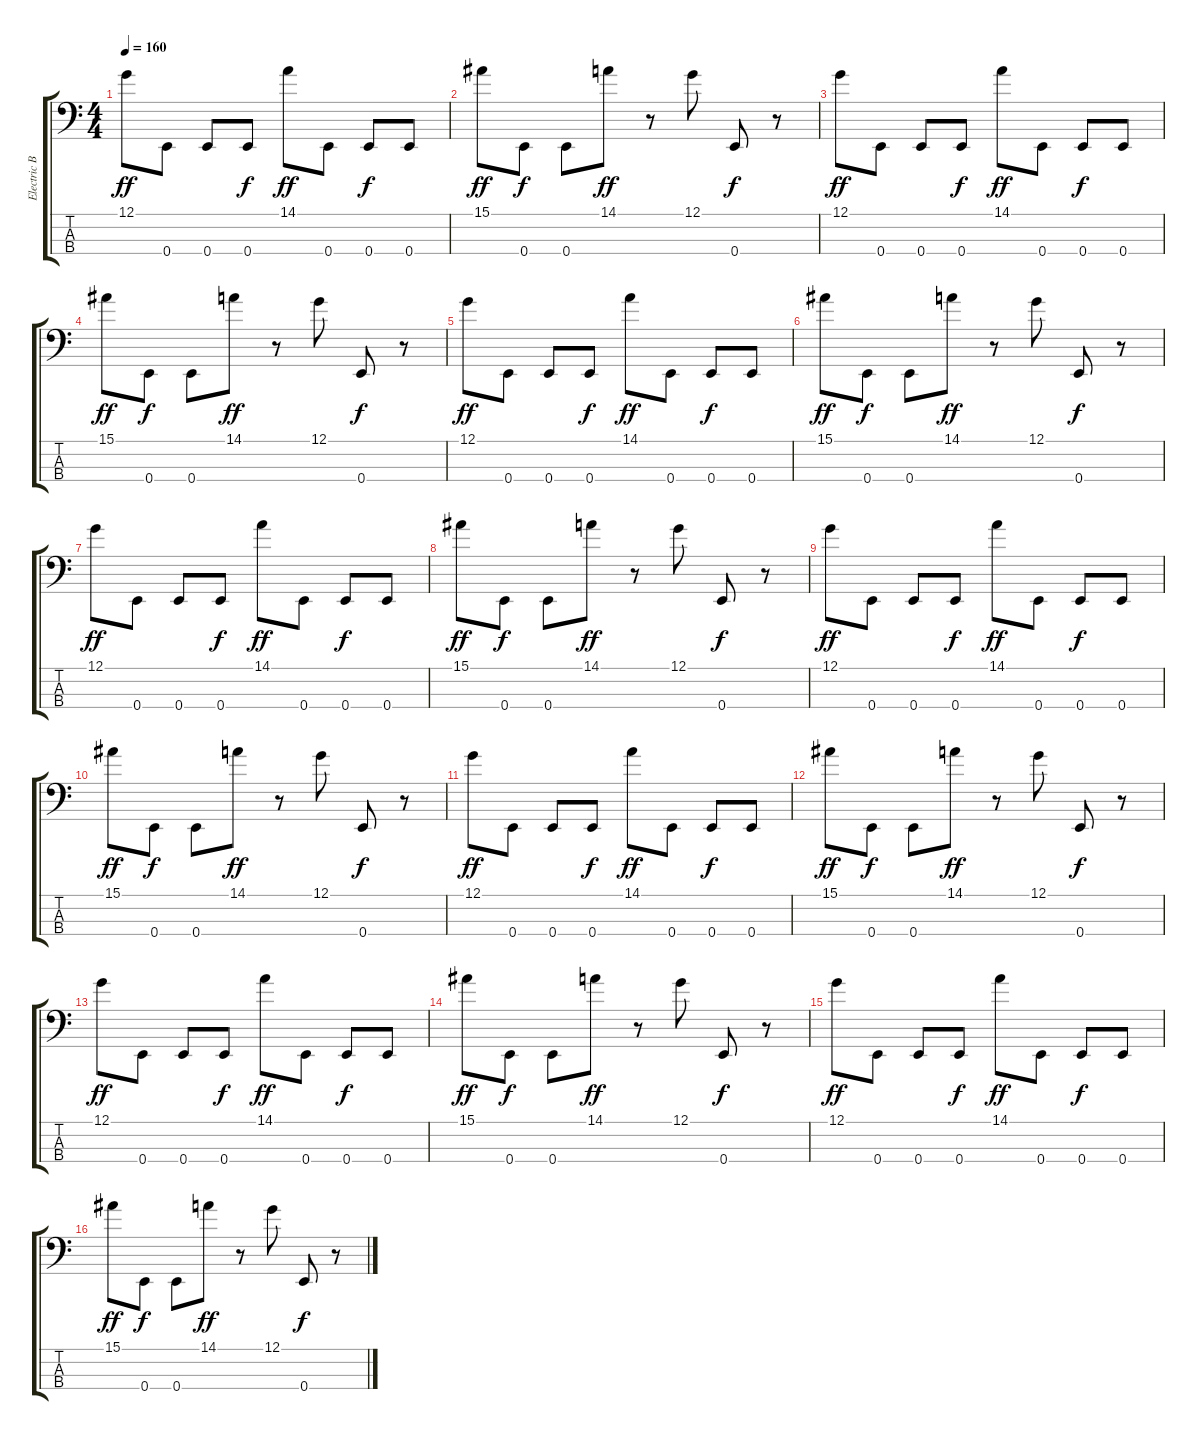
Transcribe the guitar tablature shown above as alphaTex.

\track ("Electric Bass" "Electric B") {instrument electricbassfinger}
\staff {score tabs}
\tuning (G2 D2 A1 E1) {hide}
\ts (4 4)
\tempo 160
\clef f4
\ks c
12.1.8{dy ff} 0.4.8 0.4.8 0.4.8{dy f} 14.1.8{dy ff} 0.4.8 0.4.8{dy f} 0.4.8 |
15.1.8{dy ff} 0.4.8{dy f} 0.4.8 14.1.8{dy ff} r.8 12.1.8 0.4.8{dy f} r.8 |
12.1.8{dy ff} 0.4.8 0.4.8 0.4.8{dy f} 14.1.8{dy ff} 0.4.8 0.4.8{dy f} 0.4.8 |
15.1.8{dy ff} 0.4.8{dy f} 0.4.8 14.1.8{dy ff} r.8 12.1.8 0.4.8{dy f} r.8 |
12.1.8{dy ff} 0.4.8 0.4.8 0.4.8{dy f} 14.1.8{dy ff} 0.4.8 0.4.8{dy f} 0.4.8 |
15.1.8{dy ff} 0.4.8{dy f} 0.4.8 14.1.8{dy ff} r.8 12.1.8 0.4.8{dy f} r.8 |
12.1.8{dy ff} 0.4.8 0.4.8 0.4.8{dy f} 14.1.8{dy ff} 0.4.8 0.4.8{dy f} 0.4.8 |
15.1.8{dy ff} 0.4.8{dy f} 0.4.8 14.1.8{dy ff} r.8 12.1.8 0.4.8{dy f} r.8 |
12.1.8{dy ff} 0.4.8 0.4.8 0.4.8{dy f} 14.1.8{dy ff} 0.4.8 0.4.8{dy f} 0.4.8 |
15.1.8{dy ff} 0.4.8{dy f} 0.4.8 14.1.8{dy ff} r.8 12.1.8 0.4.8{dy f} r.8 |
12.1.8{dy ff} 0.4.8 0.4.8 0.4.8{dy f} 14.1.8{dy ff} 0.4.8 0.4.8{dy f} 0.4.8 |
15.1.8{dy ff} 0.4.8{dy f} 0.4.8 14.1.8{dy ff} r.8 12.1.8 0.4.8{dy f} r.8 |
12.1.8{dy ff} 0.4.8 0.4.8 0.4.8{dy f} 14.1.8{dy ff} 0.4.8 0.4.8{dy f} 0.4.8 |
15.1.8{dy ff} 0.4.8{dy f} 0.4.8 14.1.8{dy ff} r.8 12.1.8 0.4.8{dy f} r.8 |
12.1.8{dy ff} 0.4.8 0.4.8 0.4.8{dy f} 14.1.8{dy ff} 0.4.8 0.4.8{dy f} 0.4.8 |
15.1.8{dy ff} 0.4.8{dy f} 0.4.8 14.1.8{dy ff} r.8 12.1.8 0.4.8{dy f} r.8
